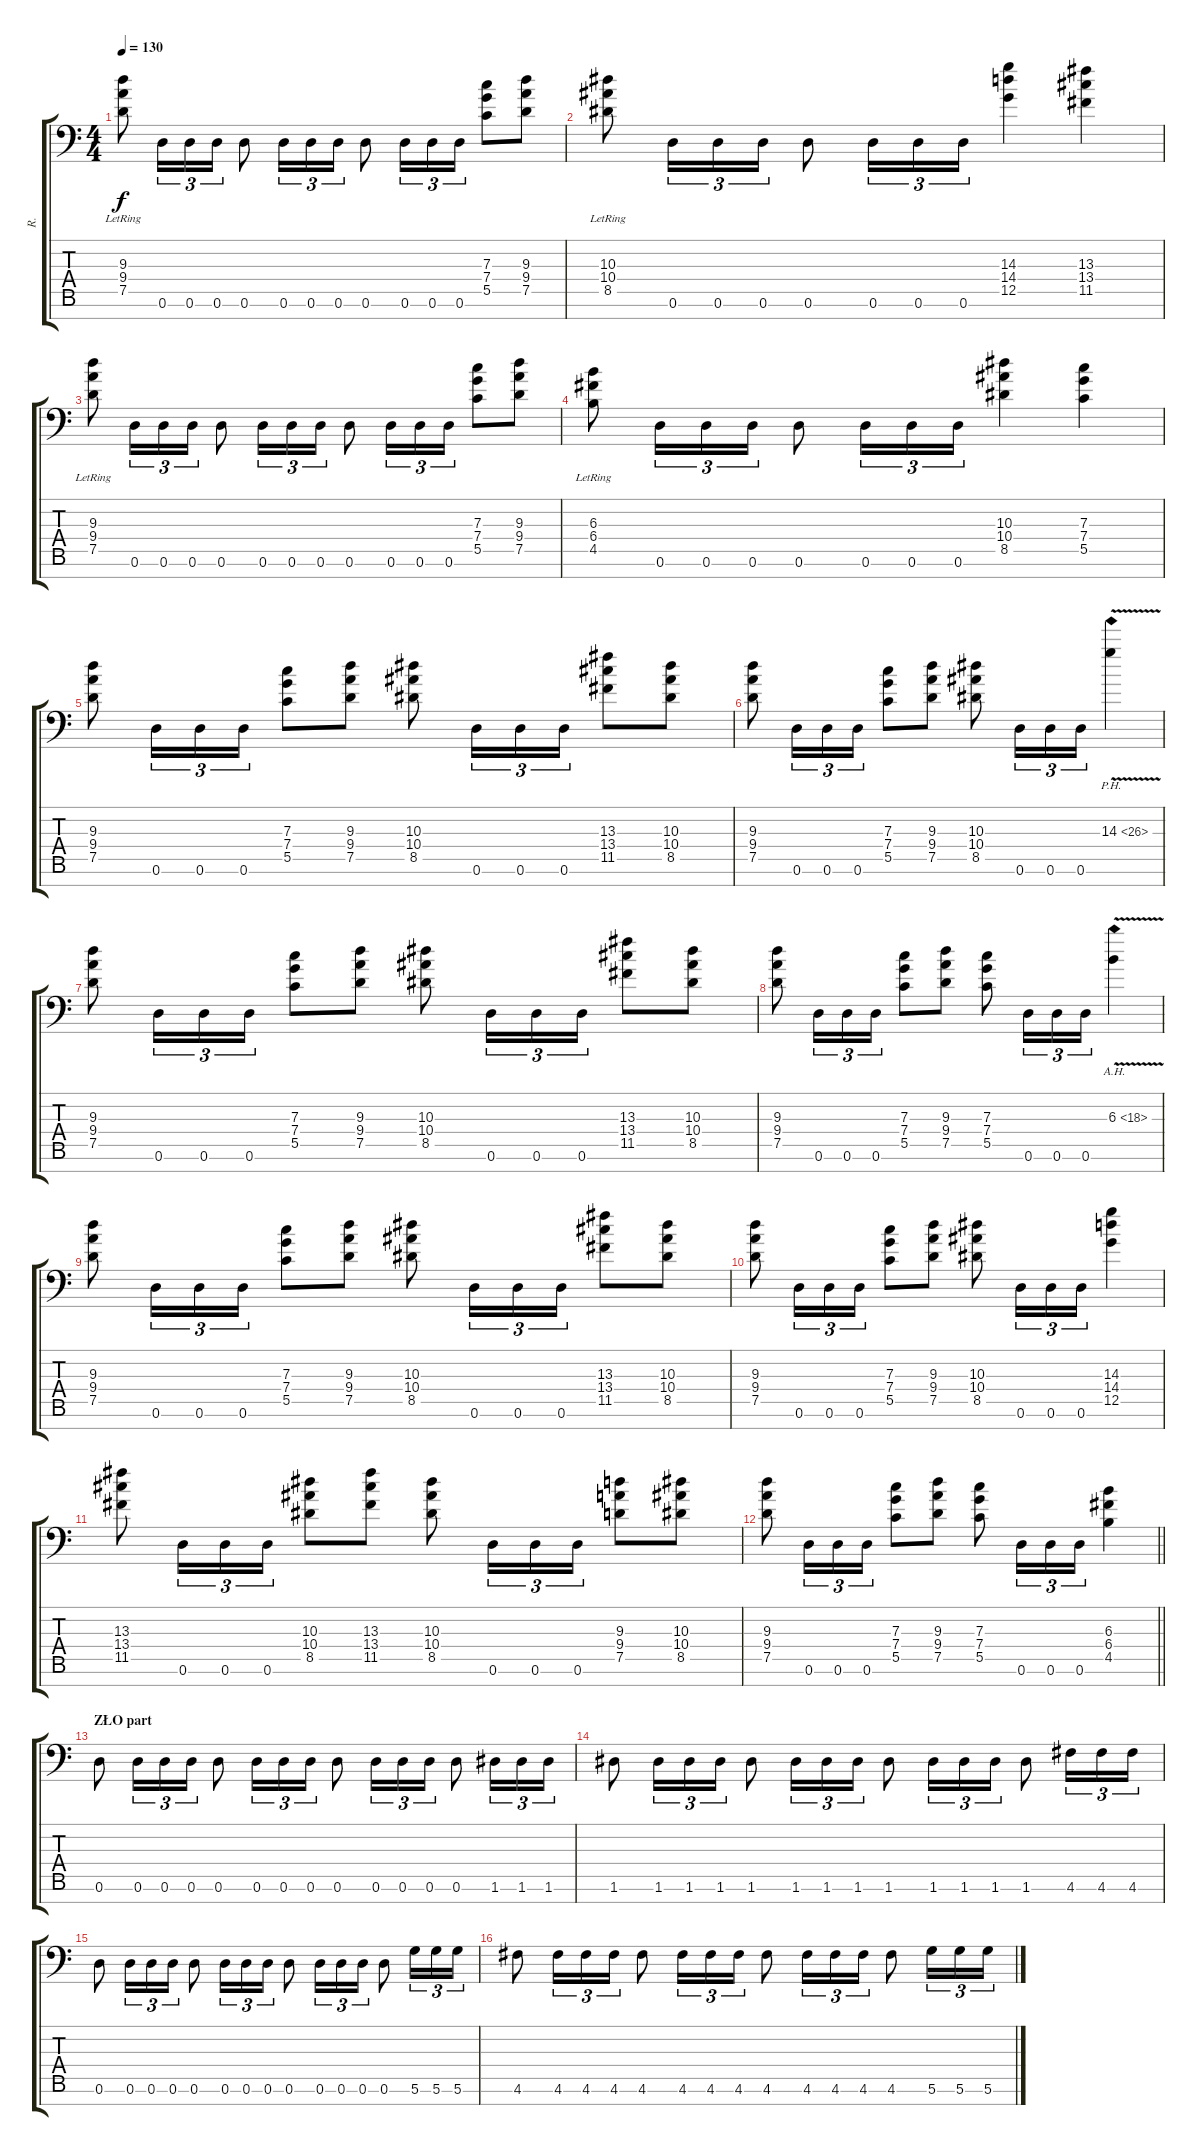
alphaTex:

\track ("R." "R.") {instrument distortionguitar}
\staff {score tabs}
\tuning (D4 A3 F3 C3 G2 D2 A1) {hide}
\ts (4 4)
\tempo 130
\clef f4
\ks c
(9.3{lr} 9.4{lr} 7.5{lr}).8{dy f} 0.6.16{tu (3 2)} 0.6.16{tu (3 2)} 0.6.16{tu (3 2)} 0.6.8 0.6.16{tu (3 2)} 0.6.16{tu (3 2)} 0.6.16{tu (3 2)} 0.6.8 0.6.16{tu (3 2)} 0.6.16{tu (3 2)} 0.6.16{tu (3 2)} (7.3 7.4 5.5).8 (9.3 9.4 7.5).8 |
(10.3{lr} 10.4{lr} 8.5{lr}).8 0.6.16{tu (3 2)} 0.6.16{tu (3 2)} 0.6.16{tu (3 2)} 0.6.8 0.6.16{tu (3 2)} 0.6.16{tu (3 2)} 0.6.16{tu (3 2)} (14.3 14.4 12.5).4 (13.3 13.4 11.5).4 |
(9.3{lr} 9.4{lr} 7.5{lr}).8 0.6.16{tu (3 2)} 0.6.16{tu (3 2)} 0.6.16{tu (3 2)} 0.6.8 0.6.16{tu (3 2)} 0.6.16{tu (3 2)} 0.6.16{tu (3 2)} 0.6.8 0.6.16{tu (3 2)} 0.6.16{tu (3 2)} 0.6.16{tu (3 2)} (7.3 7.4 5.5).8 (9.3 9.4 7.5).8 |
(6.3{lr} 6.4{lr} 4.5{lr}).8 0.6.16{tu (3 2)} 0.6.16{tu (3 2)} 0.6.16{tu (3 2)} 0.6.8 0.6.16{tu (3 2)} 0.6.16{tu (3 2)} 0.6.16{tu (3 2)} (10.3 10.4 8.5).4 (7.3 7.4 5.5).4 |
(9.3 9.4 7.5).8 0.6.16{tu (3 2)} 0.6.16{tu (3 2)} 0.6.16{tu (3 2)} (7.3 7.4 5.5).8 (9.3 9.4 7.5).8 (10.3 10.4 8.5).8 0.6.16{tu (3 2)} 0.6.16{tu (3 2)} 0.6.16{tu (3 2)} (13.3 13.4 11.5).8 (10.3 10.4 8.5).8 |
(9.3 9.4 7.5).8 0.6.16{tu (3 2)} 0.6.16{tu (3 2)} 0.6.16{tu (3 2)} (7.3 7.4 5.5).8 (9.3 9.4 7.5).8 (10.3 10.4 8.5).8 0.6.16{tu (3 2)} 0.6.16{tu (3 2)} 0.6.16{tu (3 2)} 14.3{ph 12 v}.4 |
(9.3 9.4 7.5).8 0.6.16{tu (3 2)} 0.6.16{tu (3 2)} 0.6.16{tu (3 2)} (7.3 7.4 5.5).8 (9.3 9.4 7.5).8 (10.3 10.4 8.5).8 0.6.16{tu (3 2)} 0.6.16{tu (3 2)} 0.6.16{tu (3 2)} (13.3 13.4 11.5).8 (10.3 10.4 8.5).8 |
(9.3 9.4 7.5).8 0.6.16{tu (3 2)} 0.6.16{tu (3 2)} 0.6.16{tu (3 2)} (7.3 7.4 5.5).8 (9.3 9.4 7.5).8 (7.3 7.4 5.5).8 0.6.16{tu (3 2)} 0.6.16{tu (3 2)} 0.6.16{tu (3 2)} 6.3{ah 12 v}.4 |
(9.3 9.4 7.5).8 0.6.16{tu (3 2)} 0.6.16{tu (3 2)} 0.6.16{tu (3 2)} (7.3 7.4 5.5).8 (9.3 9.4 7.5).8 (10.3 10.4 8.5).8 0.6.16{tu (3 2)} 0.6.16{tu (3 2)} 0.6.16{tu (3 2)} (13.3 13.4 11.5).8 (10.3 10.4 8.5).8 |
(9.3 9.4 7.5).8 0.6.16{tu (3 2)} 0.6.16{tu (3 2)} 0.6.16{tu (3 2)} (7.3 7.4 5.5).8 (9.3 9.4 7.5).8 (10.3 10.4 8.5).8 0.6.16{tu (3 2)} 0.6.16{tu (3 2)} 0.6.16{tu (3 2)} (14.3 14.4 12.5).4 |
(13.3 13.4 11.5).8 0.6.16{tu (3 2)} 0.6.16{tu (3 2)} 0.6.16{tu (3 2)} (10.3 10.4 8.5).8 (13.3 13.4 11.5).8 (10.3 10.4 8.5).8 0.6.16{tu (3 2)} 0.6.16{tu (3 2)} 0.6.16{tu (3 2)} (9.3 9.4 7.5).8 (10.3 10.4 8.5).8 |
\barLineRight lightlight
(9.3 9.4 7.5).8 0.6.16{tu (3 2)} 0.6.16{tu (3 2)} 0.6.16{tu (3 2)} (7.3 7.4 5.5).8 (9.3 9.4 7.5).8 (7.3 7.4 5.5).8 0.6.16{tu (3 2)} 0.6.16{tu (3 2)} 0.6.16{tu (3 2)} (6.3 6.4 4.5).4 |
\section ("" "ZŁO part")
0.6.8 0.6.16{tu (3 2)} 0.6.16{tu (3 2)} 0.6.16{tu (3 2)} 0.6.8 0.6.16{tu (3 2)} 0.6.16{tu (3 2)} 0.6.16{tu (3 2)} 0.6.8 0.6.16{tu (3 2)} 0.6.16{tu (3 2)} 0.6.16{tu (3 2)} 0.6.8 1.6.16{tu (3 2)} 1.6.16{tu (3 2)} 1.6.16{tu (3 2)} |
1.6.8 1.6.16{tu (3 2)} 1.6.16{tu (3 2)} 1.6.16{tu (3 2)} 1.6.8 1.6.16{tu (3 2)} 1.6.16{tu (3 2)} 1.6.16{tu (3 2)} 1.6.8 1.6.16{tu (3 2)} 1.6.16{tu (3 2)} 1.6.16{tu (3 2)} 1.6.8 4.6.16{tu (3 2)} 4.6.16{tu (3 2)} 4.6.16{tu (3 2)} |
0.6.8 0.6.16{tu (3 2)} 0.6.16{tu (3 2)} 0.6.16{tu (3 2)} 0.6.8 0.6.16{tu (3 2)} 0.6.16{tu (3 2)} 0.6.16{tu (3 2)} 0.6.8 0.6.16{tu (3 2)} 0.6.16{tu (3 2)} 0.6.16{tu (3 2)} 0.6.8 5.6.16{tu (3 2)} 5.6.16{tu (3 2)} 5.6.16{tu (3 2)} |
4.6.8 4.6.16{tu (3 2)} 4.6.16{tu (3 2)} 4.6.16{tu (3 2)} 4.6.8 4.6.16{tu (3 2)} 4.6.16{tu (3 2)} 4.6.16{tu (3 2)} 4.6.8 4.6.16{tu (3 2)} 4.6.16{tu (3 2)} 4.6.16{tu (3 2)} 4.6.8 5.6.16{tu (3 2)} 5.6.16{tu (3 2)} 5.6.16{tu (3 2)}
